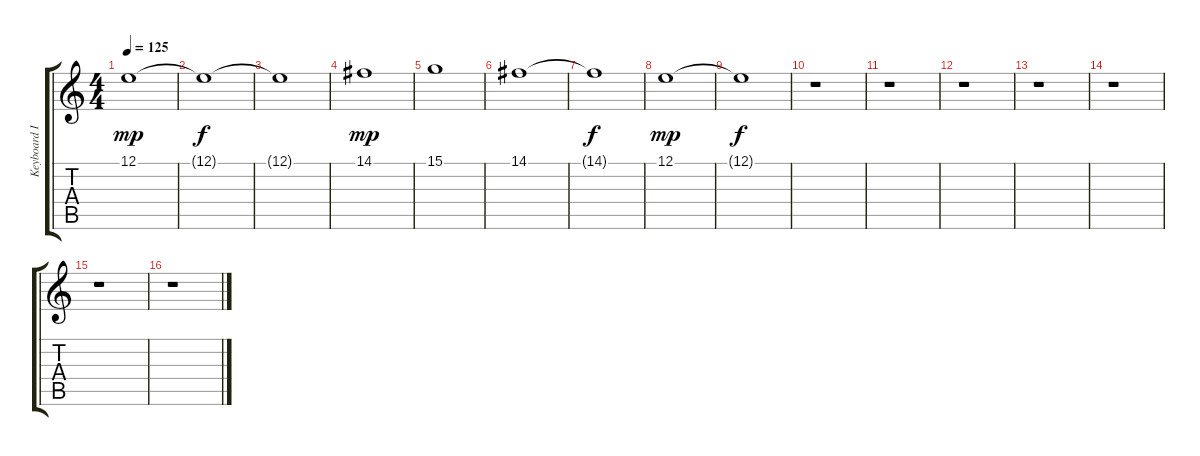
\track ("Keyboard I" "Keyboard I") {instrument stringensemble1}
\staff {score tabs}
\tuning (E4 B3 G3 D3 A2 E2) {hide}
\ts (4 4)
\tempo 125
\clef g2
\ks c
12.1.1{dy mp} |
12.1{t}.1{dy f} |
12.1{t}.1 |
14.1.1{dy mp} |
15.1.1 |
14.1.1 |
14.1{t}.1{dy f} |
12.1.1{dy mp} |
12.1{t}.1{dy f} |
r.1 |
r.1 |
r.1 |
r.1 |
r.1 |
r.1 |
r.1
